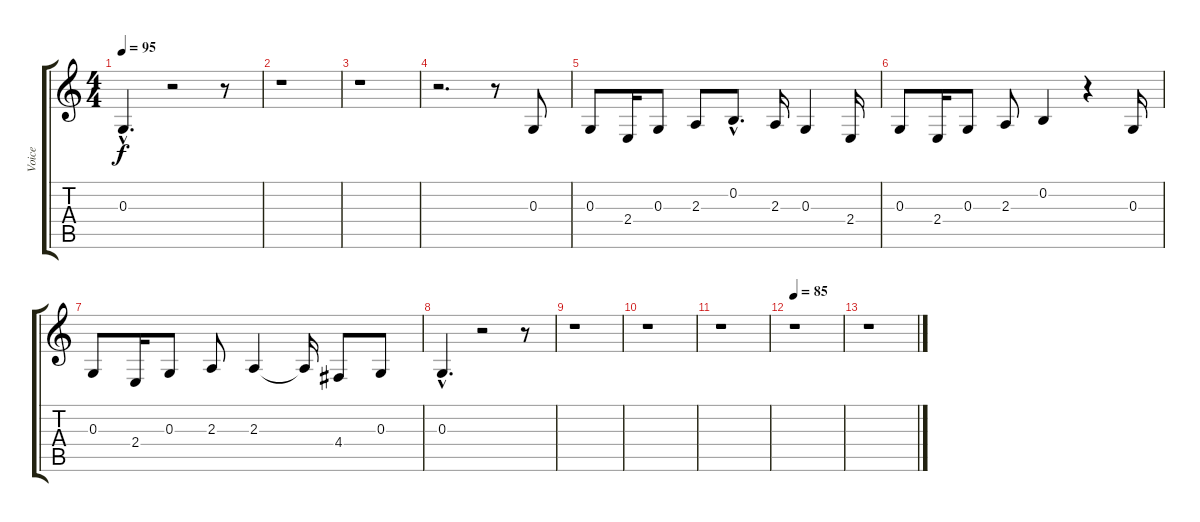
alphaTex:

\track ("Voice" "Voice") {instrument altosax}
\staff {score tabs}
\tuning (E4 B3 G3 D3 A2 E2) {hide}
\ts (4 4)
\tempo 95
\clef g2
\ks c
0.3{hac}.4{d dy f} r.2 r.8 |
r.1 |
r.1 |
r.2{d} r.8 0.3.8 |
0.3.8 2.4.16 0.3.8 2.3.8 0.2{hac}.8{d} 2.3.16 0.3.4 2.4.16 |
0.3.8 2.4.16 0.3.8 2.3.8 0.2.4 r.4 0.3.16 |
0.3.8 2.4.16 0.3.8 2.3.8 2.3.4 2.3{t}.16 4.4.8 0.3.8 |
0.3{hac}.4{d} r.2 r.8 |
r.1 |
r.1 |
r.1 |
\tempo 85
r.1 |
r.1
